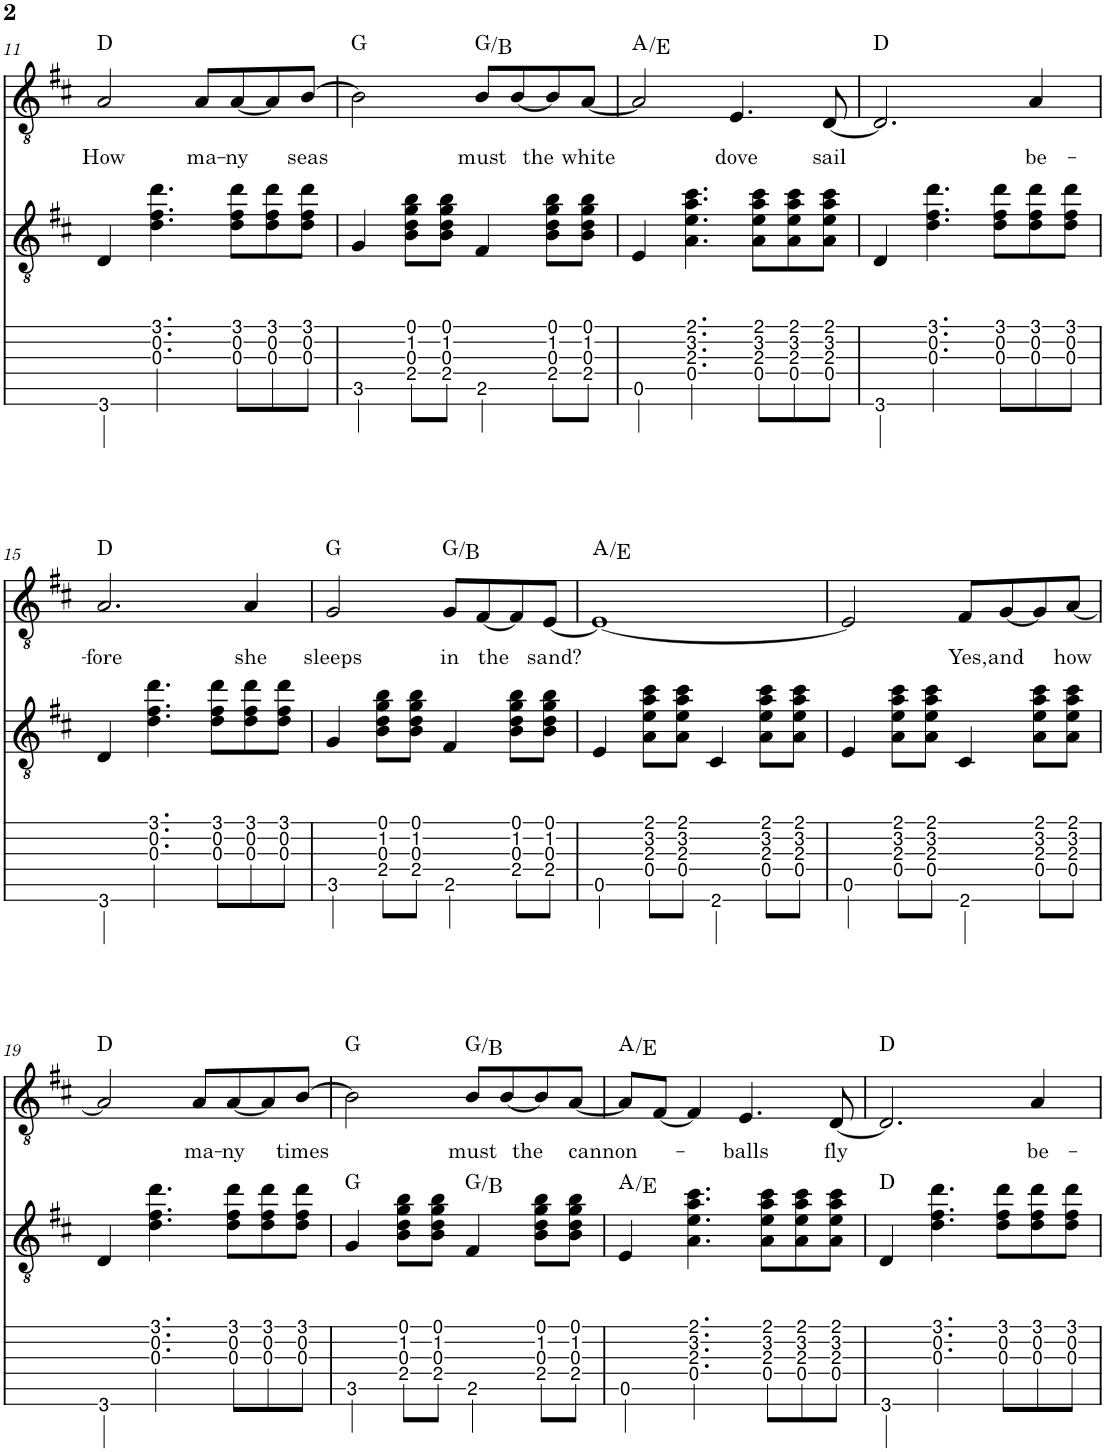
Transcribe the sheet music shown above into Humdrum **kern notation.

**kern	**kern	**harte	**kern	**text	**harte
*part2	*part2	*part2	*part1	*part1	*part1
*staff3	*staff2	*	*staff1	*staff1	*
*I"Acoustic Guitar	*	*	*I"Acoustic Guitar	*	*
*I'Ac Gtr	*	*	*I'Ac Gtr	*	*
!!LO:PB:g=z
*	*clefGv2	*	*clefGv2	*	*
*k[f#c#]	*k[f#c#]	*	*k[f#c#]	*	*
*M4/4	*M4/4	*	*M4/4	*	*
=11	=11	=11	=11	=11	=11
!	!	!	!	!LO:LY:b	!
4D\	4D/	.	2A/	How	D:maj
4.d\ 4.f#\ 4.dd\	4.d\ 4.f#\ 4.dd\	.	.	.	.
!	!	!	!	!LO:LY:b	!
.	.	.	8A/L	ma-	.
!	!	!	!	!LO:LY:b	!
8d\ 8f#\ 8dd\L	8d\ 8f#\ 8dd\L	.	[8A/	-ny	.
8d\ 8f#\ 8dd\	8d\ 8f#\ 8dd\	.	8A/]	.	.
!	!	!	!	!LO:LY:b	!
8d\ 8f#\ 8dd\J	8d\ 8f#\ 8dd\J	.	[8B/J	seas	.
=12	=12	=12	=12	=12	=12
4G\	4G/	.	2B\]	.	G:maj
8B\ 8d\ 8g\ 8b\L	8B\ 8d\ 8g\ 8b\L	.	.	.	.
8B\ 8d\ 8g\ 8b\J	8B\ 8d\ 8g\ 8b\J	.	.	.	.
!	!	!	!	!LO:LY:b	!
4F#\	4F#/	.	8B/L	must	G:maj/3
!	!	!	!	!LO:LY:b	!
.	.	.	[8B/	the	.
8B\ 8d\ 8g\ 8b\L	8B\ 8d\ 8g\ 8b\L	.	8B/]	.	.
!	!	!	!	!LO:LY:b	!
8B\ 8d\ 8g\ 8b\J	8B\ 8d\ 8g\ 8b\J	.	[8A/J	white	.
=13	=13	=13	=13	=13	=13
4E\	4E/	.	2A/]	.	A:maj/5
4.A\ 4.e\ 4.a\ 4.cc#\	4.A\ 4.e\ 4.a\ 4.cc#\	.	.	.	.
!	!	!	!	!LO:LY:b	!
.	.	.	4.E/	dove	.
8A\ 8e\ 8a\ 8cc#\L	8A\ 8e\ 8a\ 8cc#\L	.	.	.	.
8A\ 8e\ 8a\ 8cc#\	8A\ 8e\ 8a\ 8cc#\	.	.	.	.
!	!	!	!	!LO:LY:b	!
8A\ 8e\ 8a\ 8cc#\J	8A\ 8e\ 8a\ 8cc#\J	.	[8D/	sail	.
=14	=14	=14	=14	=14	=14
4D\	4D/	.	2.D/]	.	D:maj
4.d\ 4.f#\ 4.dd\	4.d\ 4.f#\ 4.dd\	.	.	.	.
8d\ 8f#\ 8dd\L	8d\ 8f#\ 8dd\L	.	.	.	.
!	!	!	!	!LO:LY:b	!
8d\ 8f#\ 8dd\	8d\ 8f#\ 8dd\	.	4A/	be-	.
8d\ 8f#\ 8dd\J	8d\ 8f#\ 8dd\J	.	.	.	.
!!LO:LB:g=z
=15	=15	=15	=15	=15	=15
!	!	!	!	!LO:LY:b	!
4D\	4D/	.	2.A/	-fore	D:maj
4.d\ 4.f#\ 4.dd\	4.d\ 4.f#\ 4.dd\	.	.	.	.
8d\ 8f#\ 8dd\L	8d\ 8f#\ 8dd\L	.	.	.	.
!	!	!	!	!LO:LY:b	!
8d\ 8f#\ 8dd\	8d\ 8f#\ 8dd\	.	4A/	she	.
8d\ 8f#\ 8dd\J	8d\ 8f#\ 8dd\J	.	.	.	.
=16	=16	=16	=16	=16	=16
!	!	!	!	!LO:LY:b	!
4G\	4G/	.	2G/	sleeps	G:maj
8B\ 8d\ 8g\ 8b\L	8B\ 8d\ 8g\ 8b\L	.	.	.	.
8B\ 8d\ 8g\ 8b\J	8B\ 8d\ 8g\ 8b\J	.	.	.	.
!	!	!	!	!LO:LY:b	!
4F#\	4F#/	.	8G/L	in	G:maj/3
!	!	!	!	!LO:LY:b	!
.	.	.	[8F#/	the	.
8B\ 8d\ 8g\ 8b\L	8B\ 8d\ 8g\ 8b\L	.	8F#/]	.	.
!	!	!	!	!LO:LY:b	!
8B\ 8d\ 8g\ 8b\J	8B\ 8d\ 8g\ 8b\J	.	[8E/J	sand?	.
=17	=17	=17	=17	=17	=17
4E\	4E/	.	1E_	.	A:maj/5
8A\ 8e\ 8a\ 8cc#\L	8A\ 8e\ 8a\ 8cc#\L	.	.	.	.
8A\ 8e\ 8a\ 8cc#\J	8A\ 8e\ 8a\ 8cc#\J	.	.	.	.
4C#\	4C#/	.	.	.	.
8A\ 8e\ 8a\ 8cc#\L	8A\ 8e\ 8a\ 8cc#\L	.	.	.	.
8A\ 8e\ 8a\ 8cc#\J	8A\ 8e\ 8a\ 8cc#\J	.	.	.	.
=18	=18	=18	=18	=18	=18
4E\	4E/	.	2E/]	.	.
8A\ 8e\ 8a\ 8cc#\L	8A\ 8e\ 8a\ 8cc#\L	.	.	.	.
8A\ 8e\ 8a\ 8cc#\J	8A\ 8e\ 8a\ 8cc#\J	.	.	.	.
!	!	!	!	!LO:LY:b	!
4C#\	4C#/	.	8F#/L	Yes,	.
!	!	!	!	!LO:LY:b	!
.	.	.	[8G/	and	.
8A\ 8e\ 8a\ 8cc#\L	8A\ 8e\ 8a\ 8cc#\L	.	8G/]	.	.
!	!	!	!	!LO:LY:b	!
8A\ 8e\ 8a\ 8cc#\J	8A\ 8e\ 8a\ 8cc#\J	.	[8A/J	how	.
!!LO:LB:g=z
=19	=19	=19	=19	=19	=19
4D\	4D/	.	2A/]	.	D:maj
4.d\ 4.f#\ 4.dd\	4.d\ 4.f#\ 4.dd\	.	.	.	.
!	!	!	!	!LO:LY:b	!
.	.	.	8A/L	ma-	.
!	!	!	!	!LO:LY:b	!
8d\ 8f#\ 8dd\L	8d\ 8f#\ 8dd\L	.	[8A/	-ny	.
8d\ 8f#\ 8dd\	8d\ 8f#\ 8dd\	.	8A/]	.	.
!	!	!	!	!LO:LY:b	!
8d\ 8f#\ 8dd\J	8d\ 8f#\ 8dd\J	.	[8B/J	times	.
=20	=20	=20	=20	=20	=20
4G\	4G/	G:maj	2B\]	.	G:maj
8B\ 8d\ 8g\ 8b\L	8B\ 8d\ 8g\ 8b\L	.	.	.	.
8B\ 8d\ 8g\ 8b\J	8B\ 8d\ 8g\ 8b\J	.	.	.	.
!	!	!	!	!LO:LY:b	!
4F#\	4F#/	G:maj/3	8B/L	must	G:maj/3
!	!	!	!	!LO:LY:b	!
.	.	.	[8B/	the	.
8B\ 8d\ 8g\ 8b\L	8B\ 8d\ 8g\ 8b\L	.	8B/]	.	.
!	!	!	!	!LO:LY:b	!
8B\ 8d\ 8g\ 8b\J	8B\ 8d\ 8g\ 8b\J	.	[8A/J	cannon-	.
=21	=21	=21	=21	=21	=21
4E\	4E/	A:maj/5	8A/L]	.	A:maj/5
.	.	.	[8F#/J	.	.
4.A\ 4.e\ 4.a\ 4.cc#\	4.A\ 4.e\ 4.a\ 4.cc#\	.	4F#/]	.	.
!	!	!	!	!LO:LY:b	!
.	.	.	4.E/	-balls	.
8A\ 8e\ 8a\ 8cc#\L	8A\ 8e\ 8a\ 8cc#\L	.	.	.	.
8A\ 8e\ 8a\ 8cc#\	8A\ 8e\ 8a\ 8cc#\	.	.	.	.
!	!	!	!	!LO:LY:b	!
8A\ 8e\ 8a\ 8cc#\J	8A\ 8e\ 8a\ 8cc#\J	.	[8D/	fly	.
=22	=22	=22	=22	=22	=22
4D\	4D/	D:maj	2.D/]	.	D:maj
4.d\ 4.f#\ 4.dd\	4.d\ 4.f#\ 4.dd\	.	.	.	.
8d\ 8f#\ 8dd\L	8d\ 8f#\ 8dd\L	.	.	.	.
!	!	!	!	!LO:LY:b	!
8d\ 8f#\ 8dd\	8d\ 8f#\ 8dd\	.	4A/	be-	.
8d\ 8f#\ 8dd\J	8d\ 8f#\ 8dd\J	.	.	.	.
=	=	=	=	=	=
*-	*-	*-	*-	*-	*-
